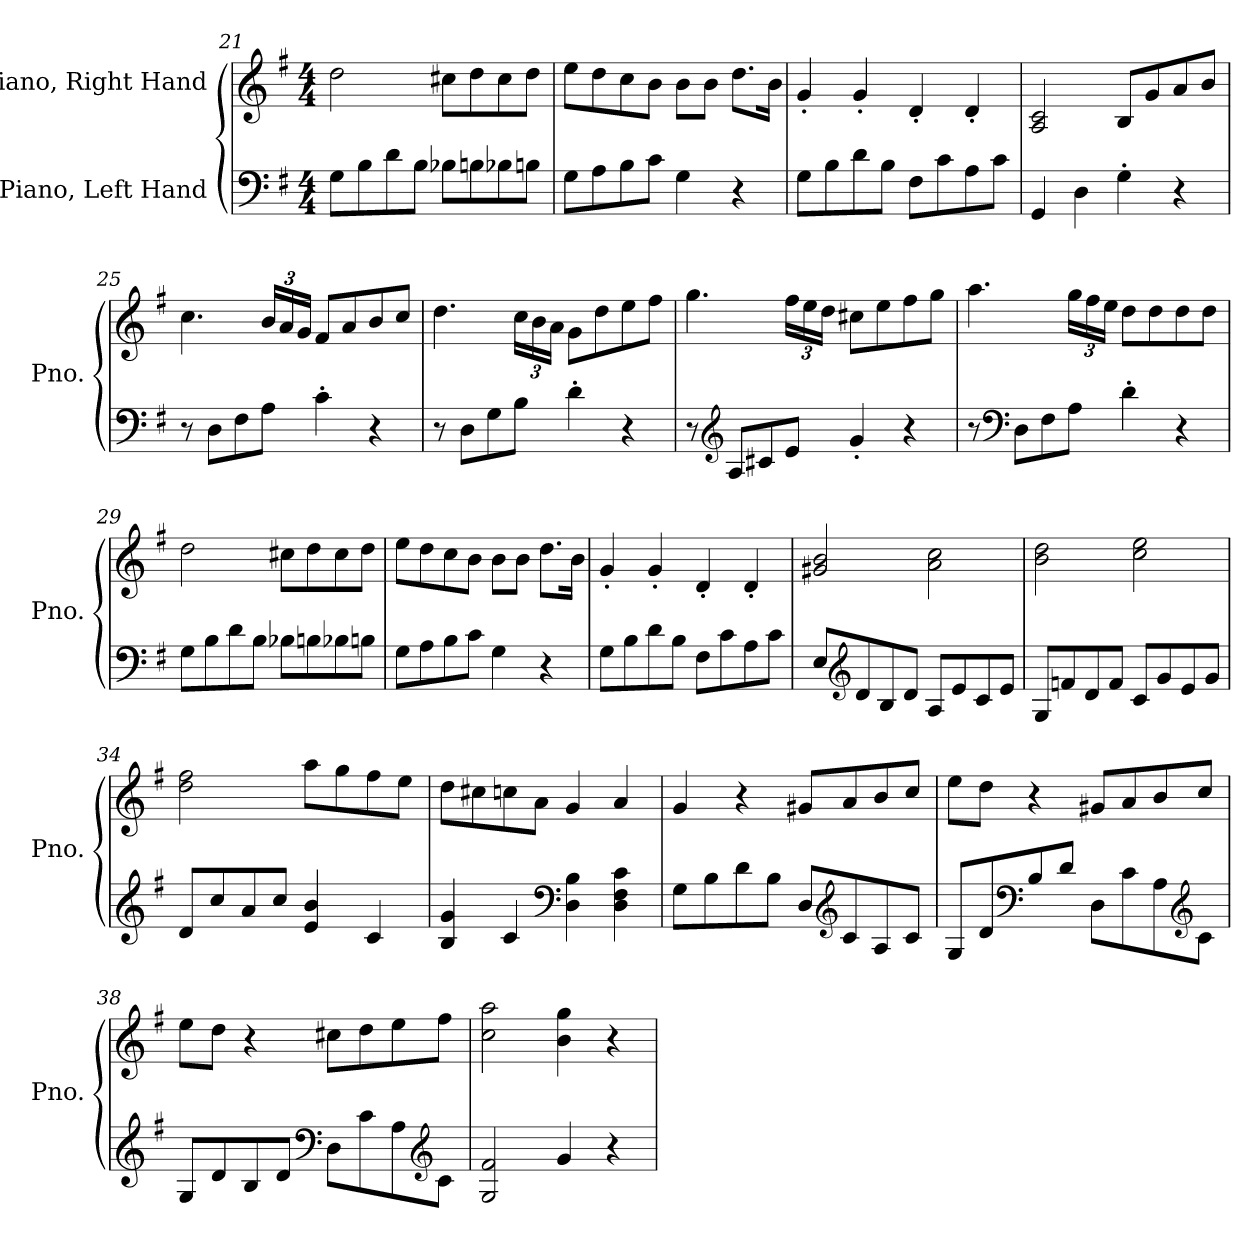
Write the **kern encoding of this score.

**kern	**kern
*part2	*part1
*staff2	*staff1
*I"Piano, Left Hand	*I"Piano, Right Hand
*I'Pno.	*I'Pno.
*clefF4	*clefG2
*k[f#]	*k[f#]
*M4/4	*M4/4
=21	=21
8G\L	2dd\
8B\	.
8d\	.
8B\J	.
8B-X\L	8cc#X\L
8Bn\	8dd\
8B-X\	8cc#\
8Bn\J	8dd\J
=22	=22
8G\L	8ee\L
8A\	8dd\
8B\	8cc\
8c\J	8b\J
4G\	8b\L
.	8b\J
4r	8.dd\L
.	16b\Jk
=23	=23
8G\L	4g'/
8B\	.
8d\	4g'/
8B\J	.
8F#\L	4d'/
8c\	.
8A\	4d'/
8c\J	.
!!LO:PB:g=z
=24	=24
4GG/	2A/ 2c/
4D\	.
4G'\	8B/L
.	8g/
4r	8a/
.	8b/J
=25	=25
8r	4.cc\
8D\L	.
8F#\	.
*	*Xbrackettup
8A\J	24b/LL
.	24a/
.	24g/JJ
4c'\	8f#/L
.	8a/
4r	8b/
.	8cc/J
=26	=26
8r	4.dd\
8D\L	.
8G\	.
8B\J	24cc\LL
.	24b\
.	24a\JJ
4d'\	8g\L
.	8dd\
4r	8ee\
.	8ff#\J
=27	=27
8r	4.gg\
*clefG2	*
8A/L	.
8c#X/	.
8e/J	24ff#\LL
.	24ee\
.	24dd\JJ
4g'/	8cc#X\L
.	8ee\
4r	8ff#\
.	8gg\J
!!LO:LB:g=z
=28	=28
8r	4.aa\
*clefF4	*
8D\L	.
8F#\	.
8A\J	24gg\LL
.	24ff#\
.	24ee\JJ
4d'\	8dd\L
.	8dd\
4r	8dd\
.	8dd\J
=29	=29
8G\L	2dd\
8B\	.
8d\	.
8B\J	.
8B-X\L	8cc#X\L
8Bn\	8dd\
8B-X\	8cc#\
8Bn\J	8dd\J
=30	=30
8G\L	8ee\L
8A\	8dd\
8B\	8cc\
8c\J	8b\J
4G\	8b\L
.	8b\J
4r	8.dd\L
.	16b\Jk
=31	=31
8G\L	4g'/
8B\	.
8d\	4g'/
8B\J	.
8F#\L	4d'/
8c\	.
8A\	4d'/
8c\J	.
!!LO:LB:g=z
=32	=32
8E/L	2g#X/ 2b/
*clefG2	*
8d/	.
8B/	.
8d/J	.
8A/L	2a\ 2cc\
8e/	.
8c/	.
8e/J	.
=33	=33
8G/L	2b\ 2dd\
8fn/	.
8d/	.
8f/J	.
8c/L	2cc\ 2ee\
8g/	.
8e/	.
8g/J	.
=34	=34
8d/L	2dd\ 2ff#\
8cc/	.
8a/	.
8cc/J	.
4e/ 4b/	8aa\L
.	8gg\
4c/	8ff#\
.	8ee\J
=35	=35
4B/ 4g/	8dd\L
.	8cc#X\
4c/	8ccn\
.	8a\J
*clefF4	*
4D\ 4B\	4g/
4D\ 4F#\ 4c\	4a/
!!LO:LB:g=z
=36	=36
8G\L	4g/
8B\	.
8d\	4r
8B\J	.
8D/L	8g#X/L
*clefG2	*
8c/	8a/
8A/	8b/
8c/J	8cc/J
=37	=37
8G/L	8ee\L
8d/	8dd\J
*clefF4	*
8B/	4r
8d/J	.
8D\L	8g#X/L
8c\	8a/
8A\	8b/
*clefG2	*
8c\J	8cc/J
=38	=38
8G/L	8ee\L
8d/	8dd\J
8B/	4r
8d/J	.
*clefF4	*
8D\L	8cc#X\L
8c\	8dd\
8A\	8ee\
*clefG2	*
8c\J	8ff#\J
=39	=39
2G/ 2f#/	2cc\ 2aa\
4g/	4b\ 4gg\
4r	4r
=	=
*-	*-
